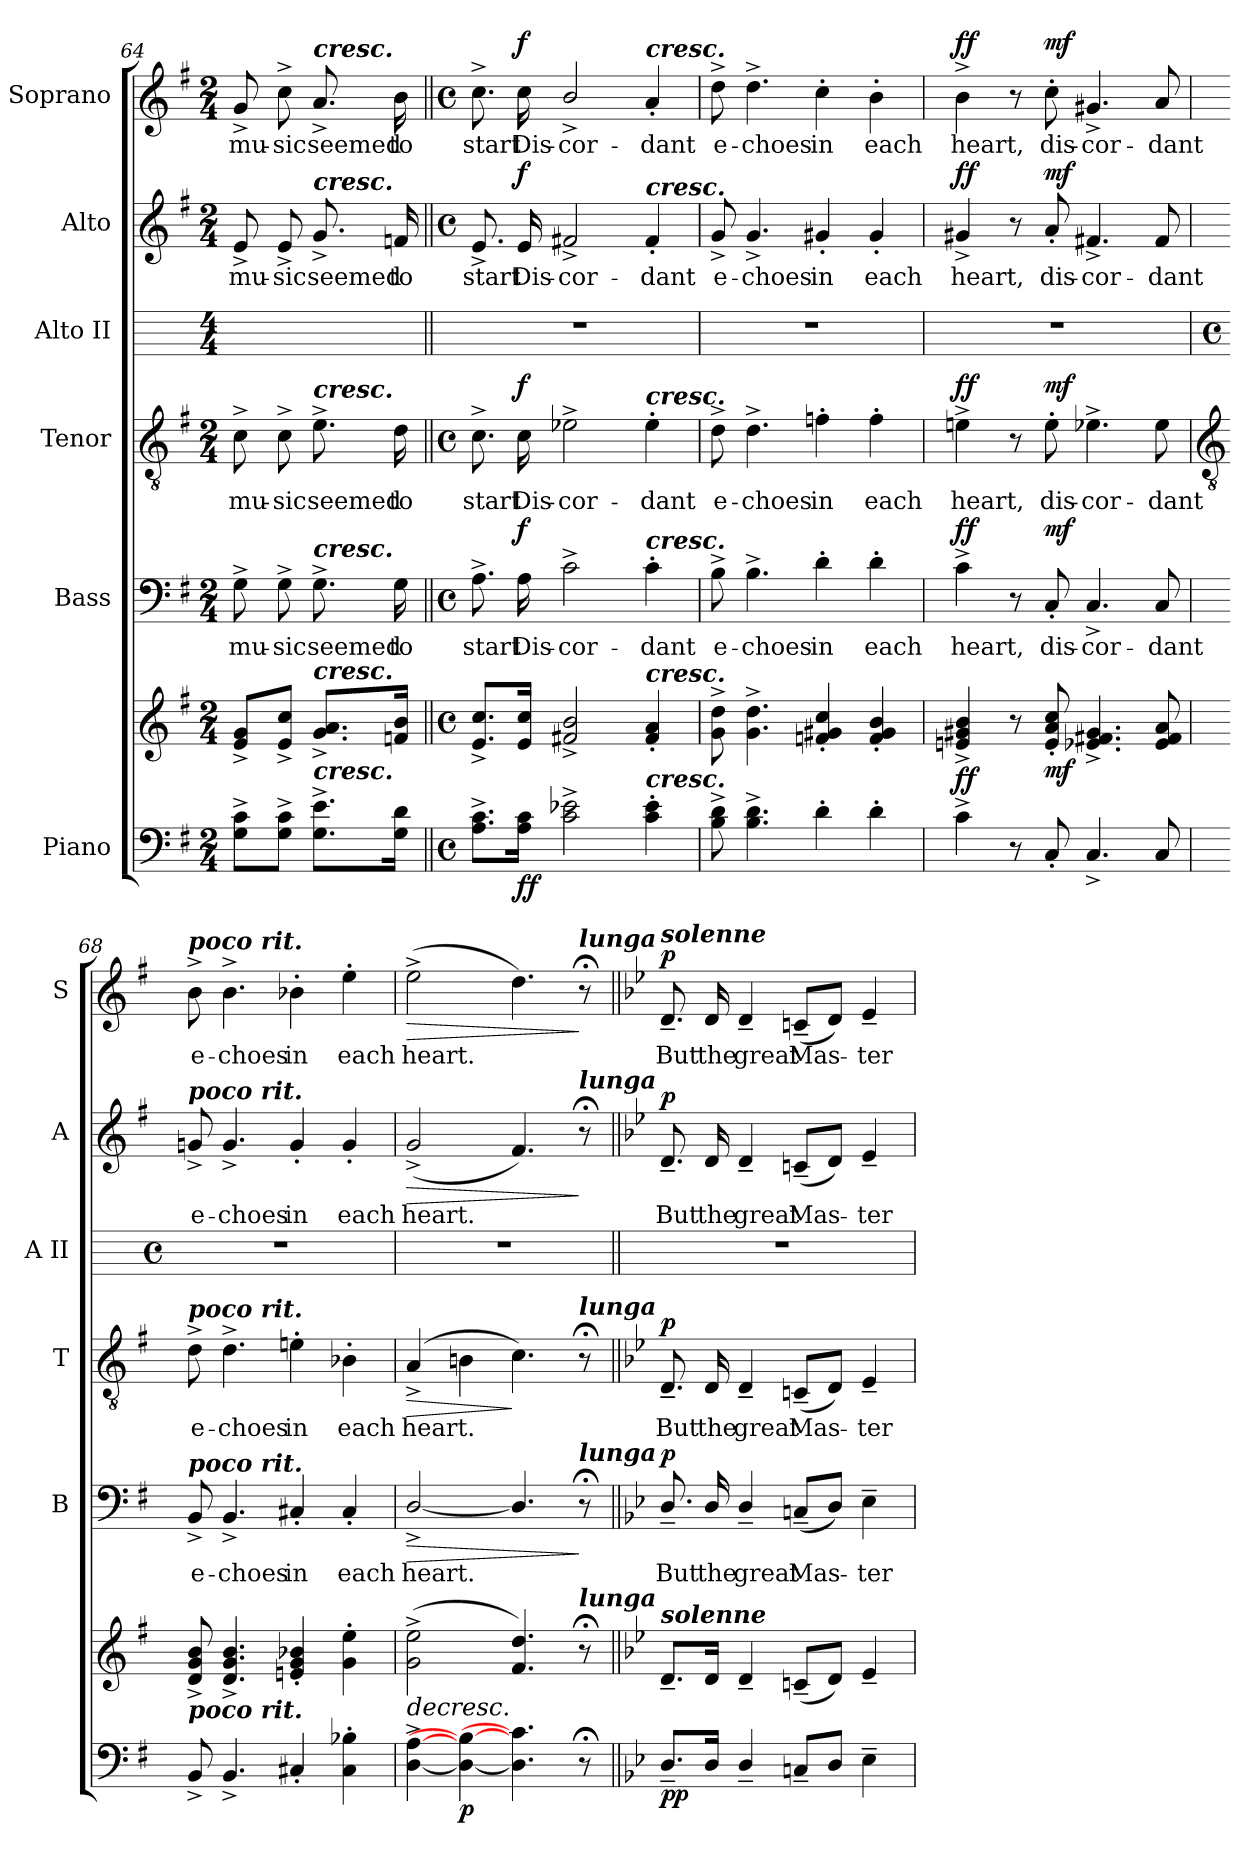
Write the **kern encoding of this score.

**kern	**kern	**dynam	**kern	**text	**dynam	**kern	**text	**dynam	**kern	**kern	**text	**dynam	**kern	**text	**dynam
*part6	*part6	*part6	*part5	*part5	*part5	*part4	*part4	*part4	*part3	*part2	*part2	*part2	*part1	*part1	*part1
*staff7	*staff6	*staff6/7	*staff5	*staff5	*staff5	*staff4	*staff4	*staff4	*staff3	*staff2	*staff2	*staff2	*staff1	*staff1	*staff1
*I"Piano	*	*	*I"Bass	*	*	*I"Tenor	*	*	*I"Alto II	*I"Alto	*	*	*I"Soprano	*	*
*	*	*	*I'B	*	*	*I'T	*	*	*I'A II	*I'A	*	*	*I'S	*	*
!!LO:LB:g=z
*clefF4	*clefG2	*	*clefF4	*	*	*clefGv2	*	*	*	*clefG2	*	*	*clefG2	*	*
*k[f#]	*k[f#]	*	*k[f#]	*	*	*k[f#]	*	*	*	*k[f#]	*	*	*k[f#]	*	*
*G:	*G:	*	*G:	*	*	*G:	*	*	*	*G:	*	*	*G:	*	*
*M2/4	*M2/4	*	*M2/4	*	*	*M2/4	*	*	*M4/4	*M2/4	*	*	*M2/4	*	*
=64	=64	=64	=64	=64	=64	=64	=64	=64	=64	=64	=64	=64	=64	=64	=64
!	!	!	!	!LO:LY:b	!	!	!LO:LY:b	!	!	!	!LO:LY:b	!	!	!LO:LY:b	!
8G^ 8c^L	8e^ 8g^L	.	8G^	mu-	.	8c^	mu-	.	2r	8e^	mu-	.	8g^	mu-	.
!	!	!	!	!LO:LY:b	!	!	!LO:LY:b	!	!	!	!LO:LY:b	!	!	!LO:LY:b	!
8G^ 8c^J	8e^ 8cc^J	.	8G^	-sic	.	8c^	-sic	.	.	8e^	-sic	.	8cc^	-sic	.
!	!	!	!	!	!	!	!	!	!	!	!	!	!LO:TX:a:Bi:t=cresc.	!	!
!	!	!	!	!	!	!	!	!	!	!LO:TX:a:Bi:t=cresc.	!	!	!	!	!
!	!	!	!	!	!	!LO:TX:a:Bi:t=cresc.	!	!	!	!	!	!	!	!	!
!	!	!	!LO:TX:a:Bi:t=cresc.	!	!	!	!	!	!	!	!	!	!	!	!
!	!LO:TX:a:Bi:t=cresc.	!	!	!	!	!	!	!	!	!	!	!	!	!	!
!LO:TX:a:Bi:t=cresc.	!	!	!	!	!	!	!	!	!	!	!	!	!	!	!
!	!	!	!	!LO:LY:b	!	!	!LO:LY:b	!	!	!	!LO:LY:b	!	!	!LO:LY:b	!
8.G^ 8.e^L	8.g^ 8.a^L	.	8.G^	seemed	.	8.e^	seemed	.	.	8.g^	seemed	.	8.a^	seemed	.
!	!	!	!	!LO:LY:b	!	!	!LO:LY:b	!	!	!	!LO:LY:b	!	!	!LO:LY:b	!
16G 16dJ	16fn 16bJ	.	16G	to	.	16d	to	.	.	16fn	to	.	16b	to	.
=65||	=65||	=65||	=65||	=65||	=65||	=65||	=65||	=65||	=65||	=65||	=65||	=65||	=65||	=65||	=65||
*M4/4	*M4/4	*	*M4/4	*	*	*M4/4	*	*	*	*M4/4	*	*	*M4/4	*	*
*met(c)	*met(c)	*	*met(c)	*	*	*met(c)	*	*	*	*met(c)	*	*	*met(c)	*	*
!	!	!	!	!LO:LY:b	!	!	!LO:LY:b	!	!	!	!LO:LY:b	!	!	!LO:LY:b	!
8.A^ 8.c^L	8.e^ 8.cc^L	.	8.A^	start	.	8.c^	start	.	1r	8.e^	start	.	8.cc^	start	.
!	!	!LO:DY:b=2	!	!LO:LY:b	!	!	!LO:LY:b	!	!	!	!LO:LY:b	!	!	!LO:LY:b	!
!	!	!LO:DY:n=1:b	!	!	!LO:DY:b	!	!	!LO:DY:b	!	!	!	!LO:DY:b	!	!	!LO:DY:b
16A 16cJ	16e 16ccJ	f f	16A	Dis-	f	16c	Dis-	f	.	16e	Dis-	f	16cc	Dis-	f
!	!	!	!	!LO:LY:b	!	!	!LO:LY:b	!	!	!	!LO:LY:b	!	!	!LO:LY:b	!
2c^ 2e-X^	2f#X/^ 2b/^	.	2c^	-cor-	.	2e-X^\	-cor-	.	.	2f#X^/	-cor-	.	2b^/	-cor-	.
!	!	!	!	!	!	!	!	!	!	!	!	!	!LO:TX:a:Bi:t=cresc.	!	!
!	!	!	!	!	!	!	!	!	!	!LO:TX:a:Bi:t=cresc.	!	!	!	!	!
!	!	!	!	!	!	!LO:TX:a:Bi:t=cresc.	!	!	!	!	!	!	!	!	!
!	!	!	!LO:TX:a:Bi:t=cresc.	!	!	!	!	!	!	!	!	!	!	!	!
!	!LO:TX:a:Bi:t=cresc.	!	!	!	!	!	!	!	!	!	!	!	!	!	!
!LO:TX:a:Bi:t=cresc.	!	!	!	!	!	!	!	!	!	!	!	!	!	!	!
!	!	!	!	!LO:LY:b	!	!	!LO:LY:b	!	!	!	!LO:LY:b	!	!	!LO:LY:b	!
4c' 4e-'	4f#' 4a'	.	4c'	-dant	.	4e-'	-dant	.	.	4f#'	-dant	.	4a'	-dant	.
=66	=66	=66	=66	=66	=66	=66	=66	=66	=66	=66	=66	=66	=66	=66	=66
!	!	!	!	!LO:LY:b	!	!	!LO:LY:b	!	!	!	!LO:LY:b	!	!	!LO:LY:b	!
8B^ 8d^	8g^ 8dd^	.	8B^	e-	.	8d^	e-	.	1r	8g^	e-	.	8dd^	e-	.
!	!	!	!	!LO:LY:b	!	!	!LO:LY:b	!	!	!	!LO:LY:b	!	!	!LO:LY:b	!
4.B^ 4.d^	4.g^ 4.dd^	.	4.B^	-choes	.	4.d^	-choes	.	.	4.g^	-choes	.	4.dd^	-choes	.
!	!	!	!	!LO:LY:b	!	!	!LO:LY:b	!	!	!	!LO:LY:b	!	!	!LO:LY:b	!
4d'	4fn' 4g#X' 4cc'	.	4d'	in	.	4fn'	in	.	.	4g#X'	in	.	4cc'	in	.
!	!	!	!	!LO:LY:b	!	!	!LO:LY:b	!	!	!	!LO:LY:b	!	!	!LO:LY:b	!
4d'	4f' 4g#' 4b'	.	4d'	each	.	4f'	each	.	.	4g#'	each	.	4b'	each	.
=67	=67	=67	=67	=67	=67	=67	=67	=67	=67	=67	=67	=67	=67	=67	=67
!	!	!LO:DY:b	!	!LO:LY:b	!LO:DY:b	!	!LO:LY:b	!LO:DY:b	!	!	!LO:LY:b	!LO:DY:b	!	!LO:LY:b	!LO:DY:b
4c^	4en^ 4g#X^ 4b^	ff	4c^	heart,	ff	4en^	heart,	ff	1r	4g#X^	heart,	ff	4b^	heart,	ff
8r	8r	.	8r	.	.	8r	.	.	.	8r	.	.	8r	.	.
!	!	!LO:DY:b	!	!LO:LY:b	!LO:DY:b	!	!LO:LY:b	!LO:DY:b	!	!	!LO:LY:b	!LO:DY:b	!	!LO:LY:b	!LO:DY:b
8C'	8e' 8a' 8cc'	mf	8C'	dis-	mf	8e'	dis-	mf	.	8a'	dis-	mf	8cc'	dis-	mf
!	!	!	!	!LO:LY:b	!	!	!LO:LY:b	!	!	!	!LO:LY:b	!	!	!LO:LY:b	!
4.C^	4.e-X^ 4.f#X^ 4.g#^	.	4.C^	-cor-	.	4.e-X^	-cor-	.	.	4.f#X^	-cor-	.	4.g#X^	-cor-	.
!	!	!	!	!LO:LY:b	!	!	!LO:LY:b	!	!	!	!LO:LY:b	!	!	!LO:LY:b	!
8C	8e- 8f# 8a	.	8C	-dant	.	8e-	-dant	.	.	8f#	-dant	.	8a	-dant	.
!!LO:LB:g=z
=68	=68	=68	=68	=68	=68	=68	=68	=68	=68	=68	=68	=68	=68	=68	=68
*	*	*	*	*	*	*clefGv2	*	*	*	*	*	*	*	*	*
*	*	*	*	*	*	*	*	*	*M4/4	*	*	*	*	*	*
*	*	*	*	*	*	*	*	*	*met(c)	*	*	*	*	*	*
!	!	!	!	!	!	!	!	!	!	!	!	!	!LO:TX:a:Bi:t=poco rit.	!	!
!	!	!	!	!	!	!	!	!	!	!LO:TX:a:Bi:t=poco rit.	!	!	!	!	!
!	!	!	!	!	!	!LO:TX:a:Bi:t=poco rit.	!	!	!	!	!	!	!	!	!
!	!	!	!LO:TX:a:Bi:t=poco rit.	!	!	!	!	!	!	!	!	!	!	!	!
!	!LO:TX:b:Bi:t=poco rit.	!	!	!	!	!	!	!	!	!	!	!	!	!	!
!	!	!	!	!LO:LY:b	!	!	!LO:LY:b	!	!	!	!LO:LY:b	!	!	!LO:LY:b	!
8BB^	8d^ 8g^ 8b^	.	8BB^	e-	.	8d^	e-	.	1r	8gn^	e-	.	8b^	e-	.
!	!	!	!	!LO:LY:b	!	!	!LO:LY:b	!	!	!	!LO:LY:b	!	!	!LO:LY:b	!
4.BB^	4.d^ 4.g^ 4.b^	.	4.BB^	-choes	.	4.d^	-choes	.	.	4.g^	-choes	.	4.b^	-choes	.
!	!	!	!	!LO:LY:b	!	!	!LO:LY:b	!	!	!	!LO:LY:b	!	!	!LO:LY:b	!
4C#X'	4en' 4g' 4b-X'	.	4C#X'	in	.	4en'	in	.	.	4g'	in	.	4b-X'	in	.
!	!	!	!	!LO:LY:b	!	!	!LO:LY:b	!	!	!	!LO:LY:b	!	!	!LO:LY:b	!
4C#' 4B-X'	4g' 4ee'	.	4C#'	each	.	4B-X'	each	.	.	4g'	each	.	4ee'	each	.
=69	=69	=69	=69	=69	=69	=69	=69	=69	=69	=69	=69	=69	=69	=69	=69
!	!	!LO:HP:b	!	!LO:LY:b	!LO:HP:b	!	!LO:LY:b	!LO:HP:b	!	!	!LO:LY:b	!LO:HP:b	!	!LO:LY:b	!LO:HP:b
[4D\^ [4A\^	(<2g^ 2ee^	>	[2D^/	heart.	>	(>4A^	heart.	>	1r	(<2g^	heart.	>	(>2ee^	heart.	>
!	!	!LO:DY:b=2	!	!	!	!	!	!	!	!	!	!	!	!	!
4D\_ 4Bn\_	.	p	.	.	.	4Bn	.	.	.	.	.	.	.	.	.
4.D\] 4.c\]	4.f# 4.dd)	.	4.D/]	.	.	4.c)	.	]	.	4.f#)	.	.	4.dd)	.	.
!	!	!	!	!	!	!	!	!	!	!	!	!	!LO:TX:a:Bi:t=lunga	!	!
!	!	!	!	!	!	!	!	!	!	!LO:TX:a:Bi:t=lunga	!	!	!	!	!
!	!	!	!	!	!	!LO:TX:a:Bi:t=lunga	!	!	!	!	!	!	!	!	!
!	!	!	!LO:TX:a:Bi:t=lunga	!	!	!	!	!	!	!	!	!	!	!	!
!	!LO:TX:a:Bi:t=lunga	!	!	!	!	!	!	!	!	!	!	!	!	!	!
8r;<	8r;<	]	8r;<	.	]	8r;<	.	.	.	8r;<	.	]	8r;<	.	]
=70||	=70||	=70||	=70||	=70||	=70||	=70||	=70||	=70||	=70||	=70||	=70||	=70||	=70||	=70||	=70||
*k[b-e-]	*k[b-e-]	*	*k[b-e-]	*	*	*k[b-e-]	*	*	*	*k[b-e-]	*	*	*k[b-e-]	*	*
*B-:	*B-:	*	*B-:	*	*	*B-:	*	*	*	*B-:	*	*	*B-:	*	*
*	*MM63	*	*	*	*	*	*	*	*	*	*	*	*	*	*
!	!	!	!	!	!	!	!	!	!	!	!	!	!LO:TX:a:Bi:t=solenne	!	!
!	!LO:TX:a:Bi:t=solenne	!	!	!	!	!	!	!	!	!	!	!	!	!	!
!	!	!LO:DY:b=2	!	!LO:LY:b	!	!	!LO:LY:b	!	!	!	!LO:LY:b	!	!	!LO:LY:b	!
!	!	!LO:DY:n=1:b	!	!	!LO:DY:b	!	!	!LO:DY:b	!	!	!	!LO:DY:b	!	!	!LO:DY:b
8.D~/L	8.d~L	p p	8.D~/	But	p	8.D~	But	p	1r	8.d~	But	p	8.d~	But	p
!	!	!	!	!LO:LY:b	!	!	!LO:LY:b	!	!	!	!LO:LY:b	!	!	!LO:LY:b	!
16D/J	16dJ	.	16D/	the	.	16D	the	.	.	16d	the	.	16d	the	.
!	!	!	!	!LO:LY:b	!	!	!LO:LY:b	!	!	!	!LO:LY:b	!	!	!LO:LY:b	!
4D~/	4d~	.	4D~/	great	.	4D~	great	.	.	4d~	great	.	4d~	great	.
!	!	!	!	!LO:LY:b	!	!	!LO:LY:b	!	!	!	!LO:LY:b	!	!	!LO:LY:b	!
8Cn~L	(<8cn~L	.	(<8Cn~L	Mas-	.	(<8Cn~L	Mas-	.	.	(<8cn~L	Mas-	.	(<8cn~L	Mas-	.
8DJ	8dJ)	.	8DJ)	.	.	8DJ)	.	.	.	8dJ)	.	.	8dJ)	.	.
!	!	!	!	!LO:LY:b	!	!	!LO:LY:b	!	!	!	!LO:LY:b	!	!	!LO:LY:b	!
4E-~	4e-~	.	4E-~	ter	.	4E-~	ter	.	.	4e-~	ter	.	4e-~	ter	.
=	=	=	=	=	=	=	=	=	=	=	=	=	=	=	=
*-	*-	*-	*-	*-	*-	*-	*-	*-	*-	*-	*-	*-	*-	*-	*-
